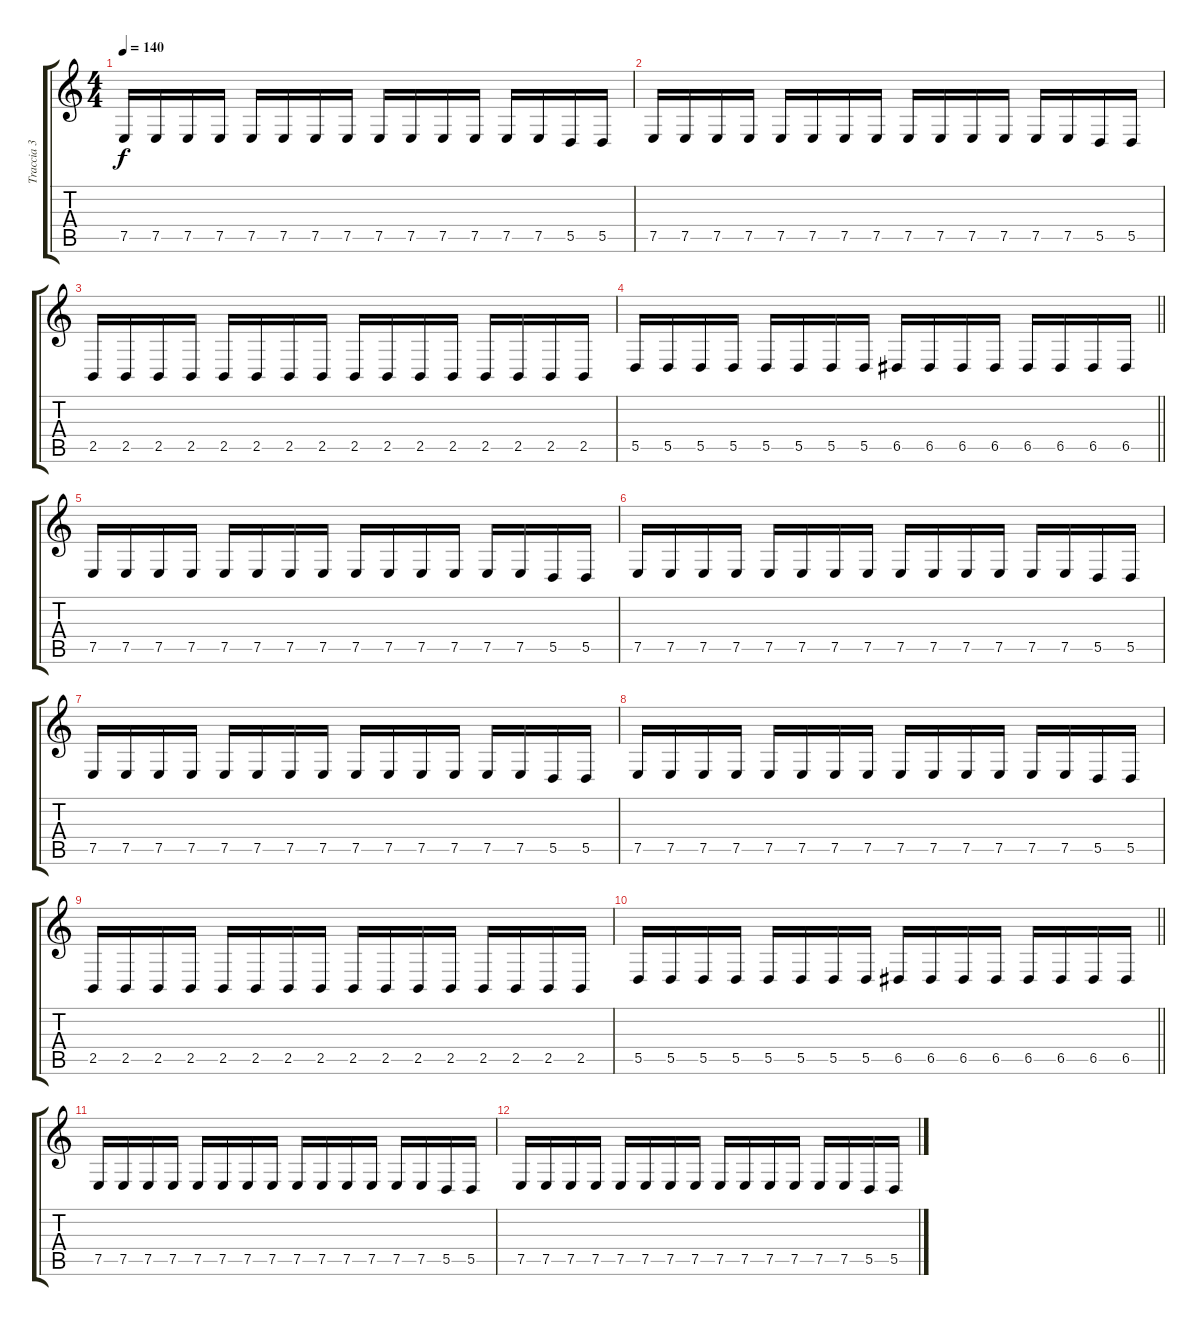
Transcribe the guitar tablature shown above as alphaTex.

\track ("Traccia 3" "Traccia 3") {instrument pad3polysynth}
\staff {score tabs}
\tuning (E4 B3 G3 D3 A2 E2) {hide}
\ts (4 4)
\tempo 140
\clef g2
\ks c
7.5.16{dy f} 7.5.16 7.5.16 7.5.16 7.5.16 7.5.16 7.5.16 7.5.16 7.5.16 7.5.16 7.5.16 7.5.16 7.5.16 7.5.16 5.5.16 5.5.16 |
7.5.16 7.5.16 7.5.16 7.5.16 7.5.16 7.5.16 7.5.16 7.5.16 7.5.16 7.5.16 7.5.16 7.5.16 7.5.16 7.5.16 5.5.16 5.5.16 |
2.5.16 2.5.16 2.5.16 2.5.16 2.5.16 2.5.16 2.5.16 2.5.16 2.5.16 2.5.16 2.5.16 2.5.16 2.5.16 2.5.16 2.5.16 2.5.16 |
\barLineRight lightlight
5.5.16 5.5.16 5.5.16 5.5.16 5.5.16 5.5.16 5.5.16 5.5.16 6.5.16 6.5.16 6.5.16 6.5.16 6.5.16 6.5.16 6.5.16 6.5.16 |
7.5.16 7.5.16 7.5.16 7.5.16 7.5.16 7.5.16 7.5.16 7.5.16 7.5.16 7.5.16 7.5.16 7.5.16 7.5.16 7.5.16 5.5.16 5.5.16 |
7.5.16 7.5.16 7.5.16 7.5.16 7.5.16 7.5.16 7.5.16 7.5.16 7.5.16 7.5.16 7.5.16 7.5.16 7.5.16 7.5.16 5.5.16 5.5.16 |
7.5.16 7.5.16 7.5.16 7.5.16 7.5.16 7.5.16 7.5.16 7.5.16 7.5.16 7.5.16 7.5.16 7.5.16 7.5.16 7.5.16 5.5.16 5.5.16 |
7.5.16 7.5.16 7.5.16 7.5.16 7.5.16 7.5.16 7.5.16 7.5.16 7.5.16 7.5.16 7.5.16 7.5.16 7.5.16 7.5.16 5.5.16 5.5.16 |
2.5.16 2.5.16 2.5.16 2.5.16 2.5.16 2.5.16 2.5.16 2.5.16 2.5.16 2.5.16 2.5.16 2.5.16 2.5.16 2.5.16 2.5.16 2.5.16 |
\barLineRight lightlight
5.5.16 5.5.16 5.5.16 5.5.16 5.5.16 5.5.16 5.5.16 5.5.16 6.5.16 6.5.16 6.5.16 6.5.16 6.5.16 6.5.16 6.5.16 6.5.16 |
7.5.16 7.5.16 7.5.16 7.5.16 7.5.16 7.5.16 7.5.16 7.5.16 7.5.16 7.5.16 7.5.16 7.5.16 7.5.16 7.5.16 5.5.16 5.5.16 |
7.5.16 7.5.16 7.5.16 7.5.16 7.5.16 7.5.16 7.5.16 7.5.16 7.5.16 7.5.16 7.5.16 7.5.16 7.5.16 7.5.16 5.5.16 5.5.16
